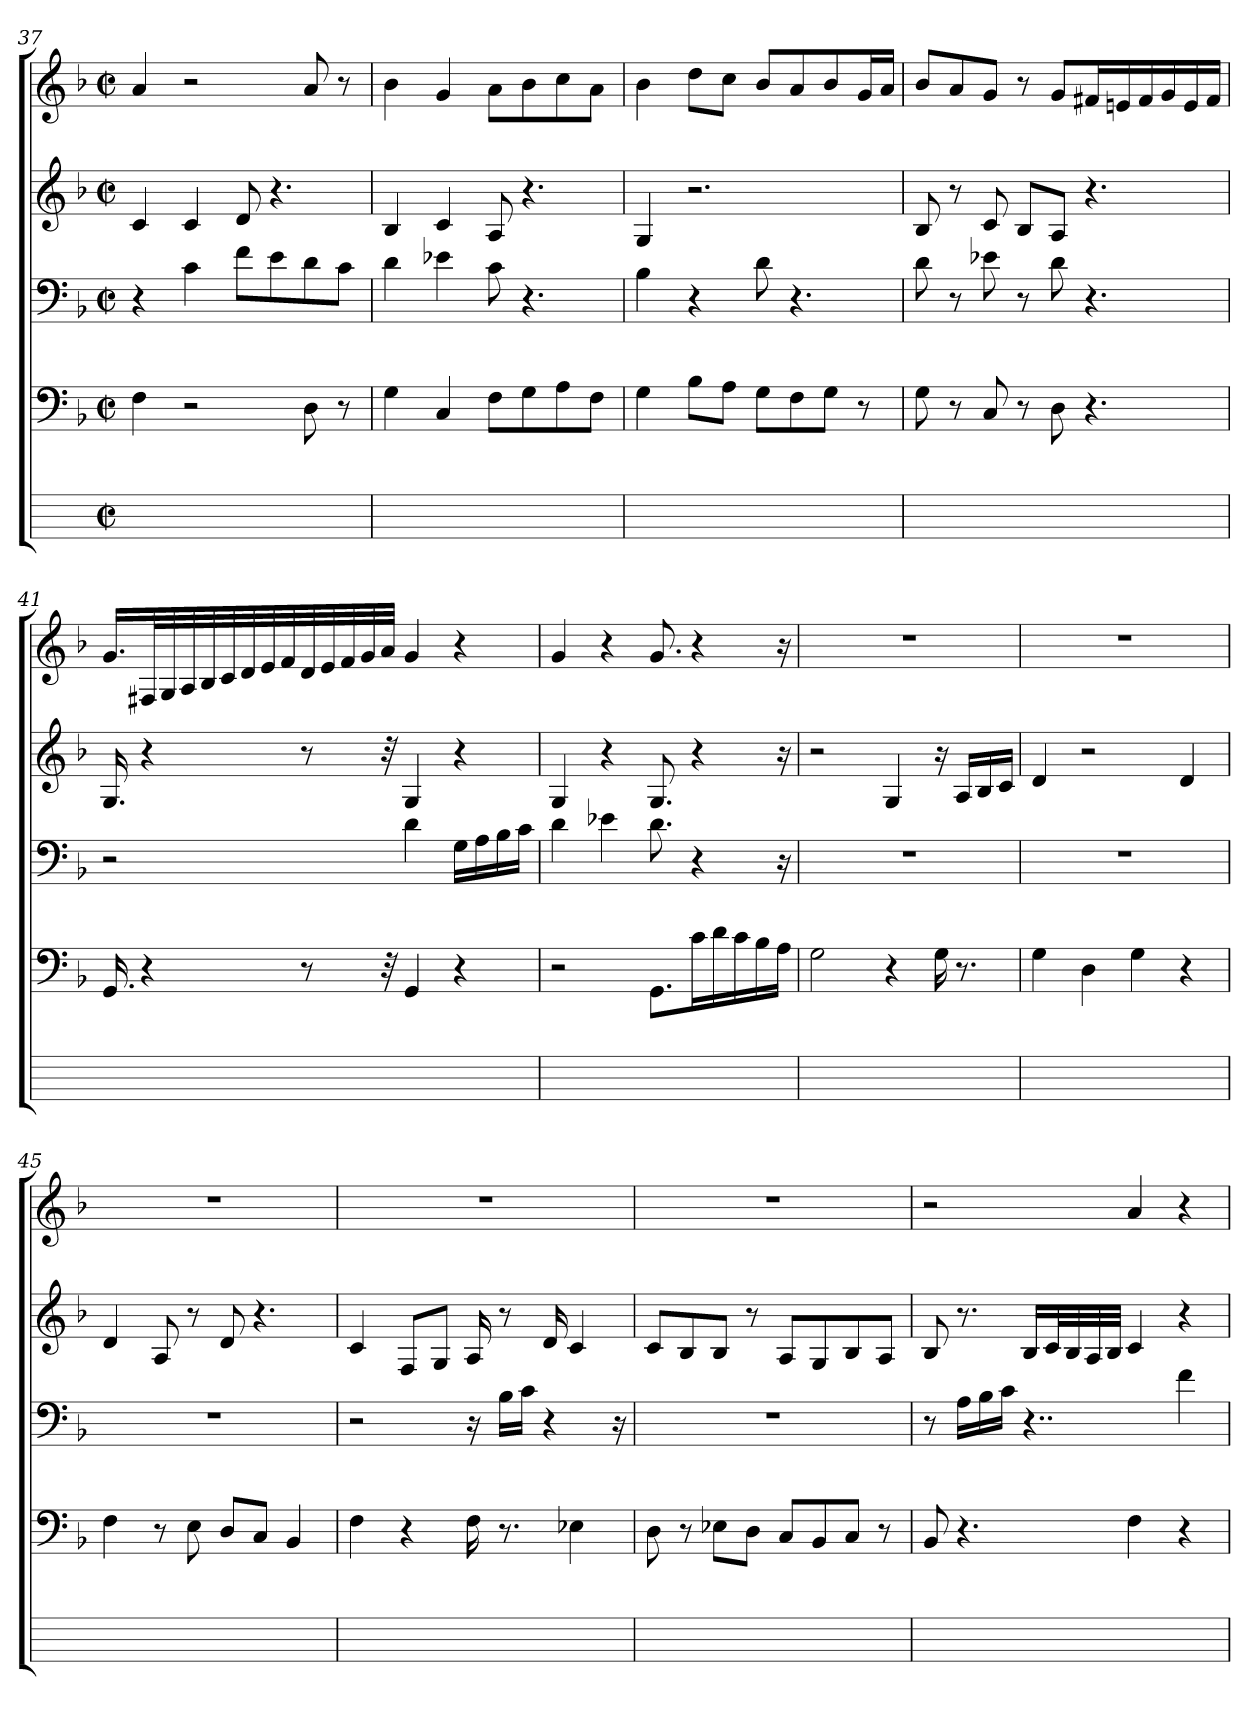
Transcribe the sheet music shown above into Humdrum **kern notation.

**kern	**kern	**kern	**kern	**kern
*part5	*part4	*part3	*part2	*part1
*staff5	*staff4	*staff3	*staff2	*staff1
*	*clefF4	*clefF4	*clefG2	*clefG2
*	*k[b-]	*k[b-]	*k[b-]	*k[b-]
*	*F:	*F:	*F:	*F:
*M2/2	*M2/2	*M2/2	*M2/2	*M2/2
*met(c|)	*met(c|)	*met(c|)	*met(c|)	*met(c|)
=37	=37	=37	=37	=37
1ryy	4F	4r	4ci	4a
.	2r	4c	4c	2r
.	.	8fL	8d	.
.	.	8e	4.r	.
.	8D	8d	.	8a
.	8r	8cJ	.	8r
=38	=38	=38	=38	=38
1ryy	4G	4d	4B-	4b-
.	4C	4e-X	4c	4g
.	8FL	8c	8A	8aL
.	8G	4.r	4.r	8b-
.	8A	.	.	8cc
.	8FJ	.	.	8aJ
=39	=39	=39	=39	=39
1ryy	4G	4B-	4G	4b-
.	8B-L	4r	2.r	8ddL
.	8AJ	.	.	8ccJ
.	8GL	8d	.	8b-L
.	8F	4.r	.	8a
.	8GJ	.	.	8b-
.	8r	.	.	16gjL
.	.	.	.	16ajJJ
=40	=40	=40	=40	=40
1ryy	8Gi	8di	8B-	8b-iL
.	8r	8r	8r	8a
.	8C	8e-X	8c	8gJ
.	8r	8r	8B-jL	8r
.	8D	8d	8AJ	8giL
.	4.r	4.r	4.r	16f#XjL
.	.	.	.	16enj
.	.	.	.	16f#
.	.	.	.	16gj
.	.	.	.	16ej
.	.	.	.	16f#jJJ
=41	=41	=41	=41	=41
1ryy	16.GG	2r	16.G	16.gLL
.	4r	.	4r	32F#XjL
.	.	.	.	32Gj
.	.	.	.	32Aj
.	.	.	.	32B-j
.	.	.	.	32cj
.	.	.	.	32dj
.	.	.	.	32ej
.	.	.	.	32fj
.	8r	.	8r	32dj
.	.	.	.	32ej
.	.	.	.	32fj
.	.	.	.	32gj
.	32r	.	32r	32ajJJJ
.	4GGi	4d	4Gi	4gi
.	4r	16GjLL	4r	4r
.	.	16Aj	.	.
.	.	16B-j	.	.
.	.	16cjJJ	.	.
=42	=42	=42	=42	=42
1ryy	2r	4di	4Gi	4gi
.	.	4e-X	4r	4r
.	8.GGL	8.d	8.Gi	8.gi
.	16cjL	4r	4r	4r
.	16dj	.	.	.
.	16cj	.	.	.
.	16B-j	.	.	.
.	16AjJJ	16r	16r	16r
=43	=43	=43	=43	=43
1ryy	2G	1r	2r	1r
.	4r	.	4G	.
.	16G	.	16r	.
.	8.r	.	16AjLL	.
.	.	.	16B-j	.
.	.	.	16cjJJ	.
=44	=44	=44	=44	=44
1ryy	4G	1r	4d	1r
.	4D	.	2r	.
.	4G	.	.	.
.	4r	.	4d	.
=45	=45	=45	=45	=45
1ryy	4F	1r	4d	1r
.	8r	.	8A	.
.	8E	.	8r	.
.	8DL	.	8d	.
.	8CJ	.	4.r	.
.	4BB-	.	.	.
=46	=46	=46	=46	=46
1ryy	4F	2r	4c	1r
.	4r	.	8FL	.
.	.	.	8GJ	.
.	16Fi	16r	16A	.
.	8.r	16B-jLL	8r	.
.	.	16cZJJ	.	.
.	.	4r	16dj	.
.	4E-XV	.	4c	.
.	.	16r	.	.
=47	=47	=47	=47	=47
1ryy	8D	1r	8ciL	1r
.	8r	.	8B-j	.
.	8E-XZL	.	8B-J	.
.	8DiJ	.	8r	.
.	8CL	.	8AZL	.
.	8BB-Z	.	8GZ	.
.	8CJ	.	8B-i	.
.	8r	.	8AjJ	.
=48	=48	=48	=48	=48
1ryy	8BB-	8r	8B-	2r
.	4.r	16AjLL	8.r	.
.	.	16B-j	.	.
.	.	16cZJJ	.	.
.	.	4..r	16B-jLL	.
.	.	.	32cjL	.
.	.	.	32B-j	.
.	.	.	32Aj	.
.	.	.	32B-jJJJ	.
.	4F	.	4c	4a
.	4r	4f	4r	4r
=	=	=	=	=
*-	*-	*-	*-	*-
